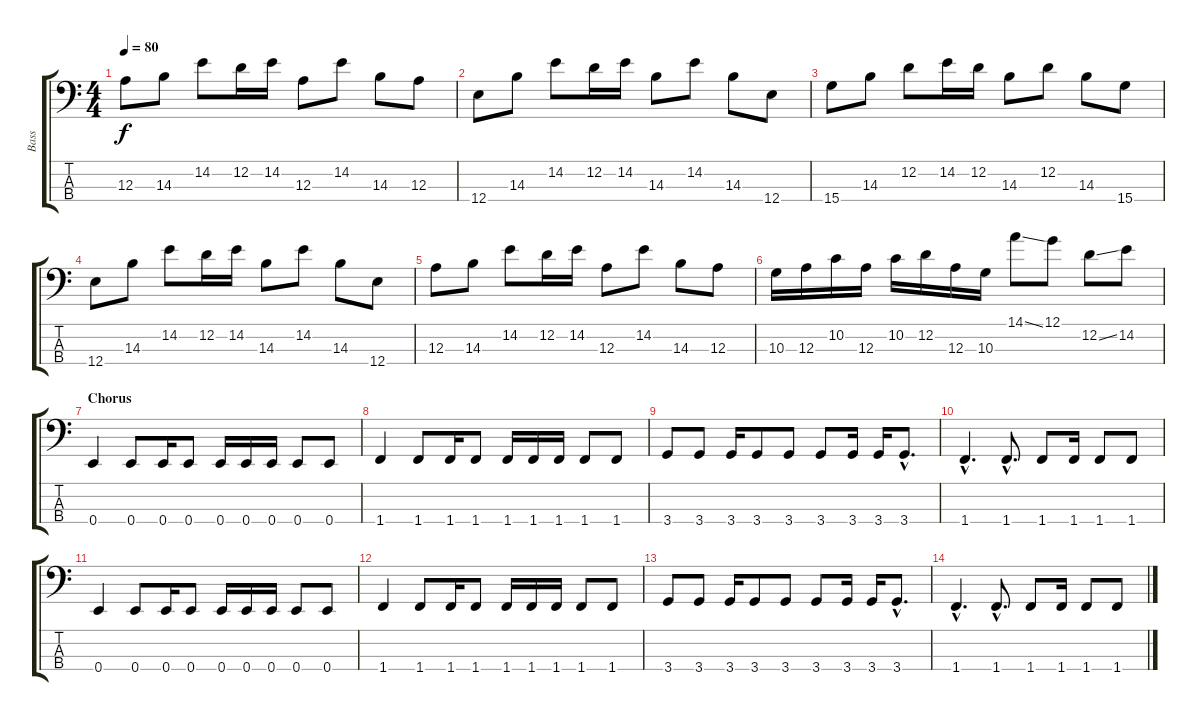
\track ("Bass" "Bass") {instrument electricbassfinger}
\staff {score tabs}
\tuning (G2 D2 A1 E1) {hide}
\ts (4 4)
\tempo 80
\clef f4
\ks c
12.3.8{dy f} 14.3.8 14.2.8 12.2.16 14.2.16 12.3.8 14.2.8 14.3.8 12.3.8 |
12.4.8 14.3.8 14.2.8 12.2.16 14.2.16 14.3.8 14.2.8 14.3.8 12.4.8 |
15.4.8 14.3.8 12.2.8 14.2.16 12.2.16 14.3.8 12.2.8 14.3.8 15.4.8 |
12.4.8 14.3.8 14.2.8 12.2.16 14.2.16 14.3.8 14.2.8 14.3.8 12.4.8 |
12.3.8 14.3.8 14.2.8 12.2.16 14.2.16 12.3.8 14.2.8 14.3.8 12.3.8 |
10.3.16 12.3.16 10.2.16 12.3.16 10.2.16 12.2.16 12.3.16 10.3.16 14.1{ss}.8 12.1.8 12.2{ss}.8 14.2.8 |
\section ("" "Chorus")
0.4.4 0.4.8 0.4.16 0.4.8 0.4.16 0.4.16 0.4.16 0.4.8 0.4.8 |
1.4.4 1.4.8 1.4.16 1.4.8 1.4.16 1.4.16 1.4.16 1.4.8 1.4.8 |
3.4.8 3.4.8 3.4.16 3.4.8 3.4.8 3.4.8 3.4.16 3.4.16 3.4{hac}.8{d} |
1.4{hac}.4{d} 1.4{hac}.8{d} 1.4.8 1.4.16 1.4.8 1.4.8 |
0.4.4 0.4.8 0.4.16 0.4.8 0.4.16 0.4.16 0.4.16 0.4.8 0.4.8 |
1.4.4 1.4.8 1.4.16 1.4.8 1.4.16 1.4.16 1.4.16 1.4.8 1.4.8 |
3.4.8 3.4.8 3.4.16 3.4.8 3.4.8 3.4.8 3.4.16 3.4.16 3.4{hac}.8{d} |
1.4{hac}.4{d} 1.4{hac}.8{d} 1.4.8 1.4.16 1.4.8 1.4.8
